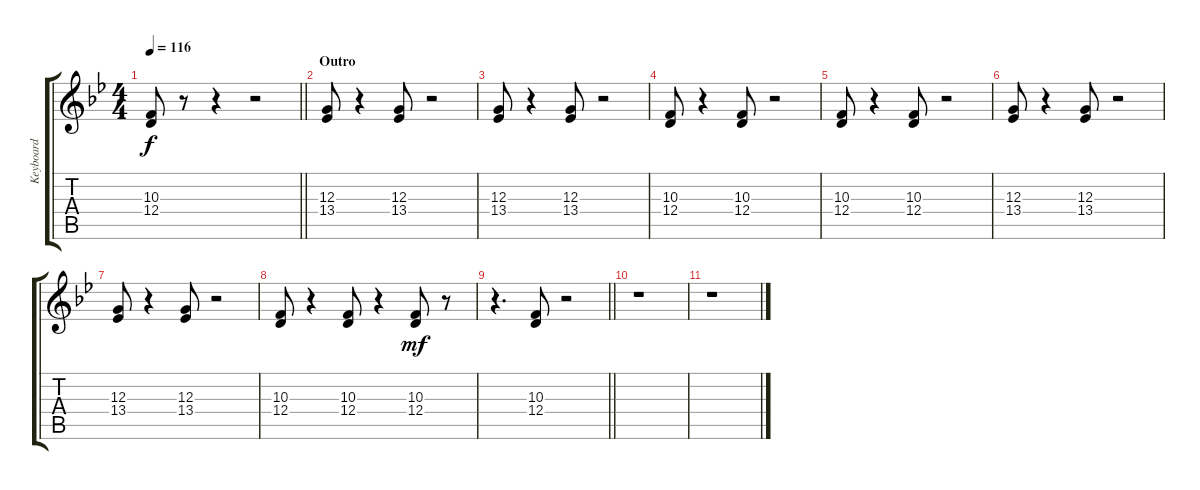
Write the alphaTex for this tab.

\track ("Keyboard" "Keyboard") {instrument lead3calliope}
\staff {score tabs}
\tuning (E4 B3 G3 D3 A2 E2) {hide}
\ts (4 4)
\tempo 116
\clef g2
\barLineRight lightlight
\ks gminor
(10.3 12.4).8{dy f} r.8 r.4 r.2 |
\section ("" "Outro")
(12.3 13.4).8 r.4 (12.3 13.4).8 r.2 |
(12.3 13.4).8 r.4 (12.3 13.4).8 r.2 |
(10.3 12.4).8 r.4 (10.3 12.4).8 r.2 |
(10.3 12.4).8 r.4 (10.3 12.4).8 r.2 |
(12.3 13.4).8 r.4 (12.3 13.4).8 r.2 |
(12.3 13.4).8 r.4 (12.3 13.4).8 r.2 |
(10.3 12.4).8 r.4 (10.3 12.4).8 r.4 (10.3 12.4).8{dy mf} r.8 |
\barLineRight lightlight
r.4{d} (10.3 12.4).8 r.2 |
r.1 |
r.1
